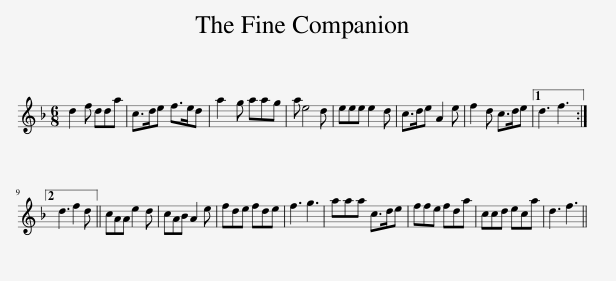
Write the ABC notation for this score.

X:1
L:1/8
M:6/8
I:linebreak $
K:Dmin
V:1 treble
V:1
 d2 f dda | c>de f>ed | a2 g aag | a e4 d | eee e2 d | %5
 c>de A2 e | f2 d c>de |1 d3 f3 :|2$ d3 f2 d || cAA e2 d | %10
 cAB A2 e | fde fde | f3 g3 | aaa c>de | ffe fda | %15
 ccd eca | d3 f3 || %17
